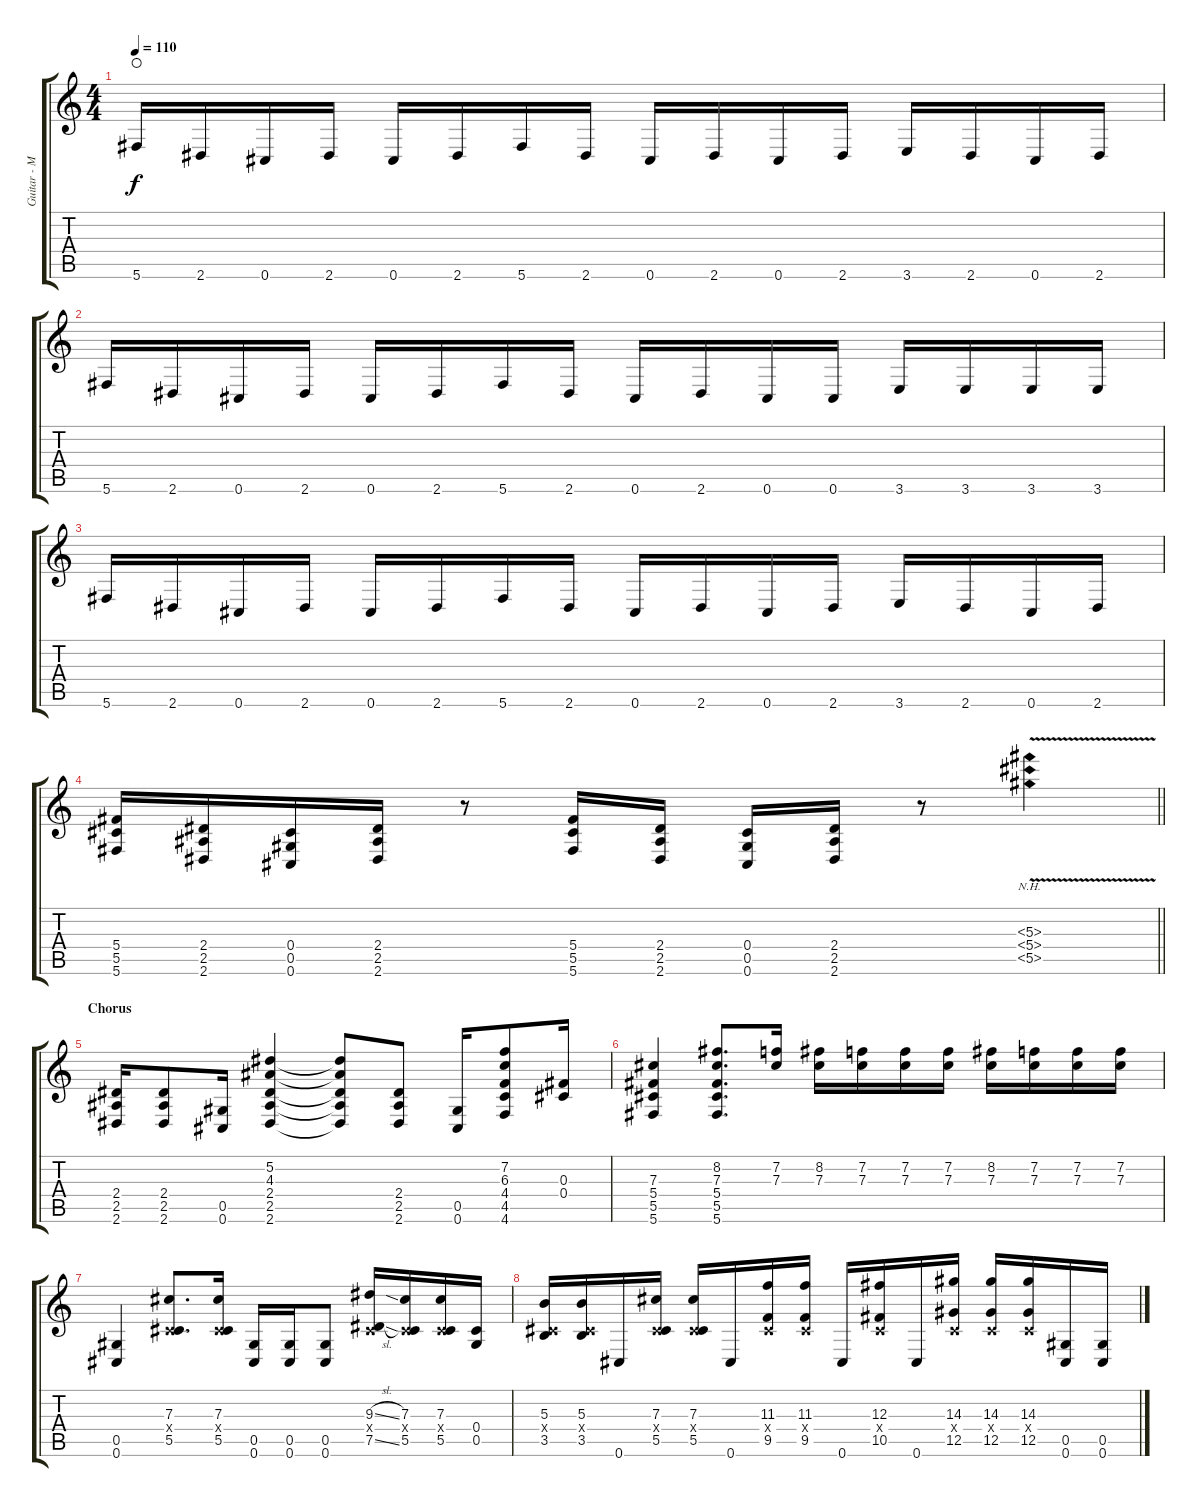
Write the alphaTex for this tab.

\track ("Guitar - Mark" "Guitar - M") {instrument distortionguitar}
\staff {score tabs}
\tuning (Eb4 Bb3 Gb3 Db3 Ab2 Db2) {hide}
\ts (4 4)
\tempo 110
\clef g2
\ks c
5.6.16{dy f waho} 2.6.16 0.6.16 2.6.16 0.6.16 2.6.16 5.6.16 2.6.16 0.6.16 2.6.16 0.6.16 2.6.16 3.6.16 2.6.16 0.6.16 2.6.16 |
5.6.16 2.6.16 0.6.16 2.6.16 0.6.16 2.6.16 5.6.16 2.6.16 0.6.16 2.6.16 0.6.16 0.6.16 3.6.16 3.6.16 3.6.16 3.6.16 |
5.6.16 2.6.16 0.6.16 2.6.16 0.6.16 2.6.16 5.6.16 2.6.16 0.6.16 2.6.16 0.6.16 2.6.16 3.6.16 2.6.16 0.6.16 2.6.16 |
\barLineRight lightlight
(5.4 5.5 5.6).16 (2.4 2.5 2.6).16 (0.4 0.5 0.6).16 (2.4 2.5 2.6).16 r.8 (5.4 5.5 5.6).16 (2.4 2.5 2.6).16 (0.4 0.5 0.6).16 (2.4 2.5 2.6).16 r.8 (5.3{nh v} 5.4{nh v} 5.5{nh v}).4 |
\section ("" "Chorus")
(2.4 2.5 2.6).16 (2.4 2.5 2.6).8 (0.5 0.6).16 (5.2 4.3 2.4 2.5 2.6).4 (5.2{t} 4.3{t} 2.4{t} 2.5{t} 2.6{t}).8 (2.4 2.5 2.6).8 (0.5 0.6).16 (7.2 6.3 4.4 4.5 4.6).8 (0.3 0.4).16 |
(7.3 5.4 5.5 5.6).4 (8.2 7.3 5.4 5.5 5.6).8{d} (7.2 7.3).16 (8.2 7.3).16 (7.2 7.3).16 (7.2 7.3).16 (7.2 7.3).16 (8.2 7.3).16 (7.2 7.3).16 (7.2 7.3).16 (7.2 7.3).16 |
(0.5 0.6).4 (7.3 0.4{x} 5.5).8{d} (7.3 0.4{x} 5.5).16 (0.5 0.6).16 (0.5 0.6).16 (0.5 0.6).8 (9.3{sl} 0.4{x} 7.5{sl}).16 (7.3 0.4{x} 5.5).16 (7.3 0.4{x} 5.5).16 (0.4 0.5).16 |
(5.3 0.4{x} 3.5).16 (5.3 0.4{x} 3.5).16 0.6.16 (7.3 0.4{x} 5.5).16 (7.3 0.4{x} 5.5).16 0.6.16 (11.3 0.4{x} 9.5).16 (11.3 0.4{x} 9.5).16 0.6.16 (12.3 0.4{x} 10.5).16 0.6.16 (14.3 0.4{x} 12.5).16 (14.3 0.4{x} 12.5).16 (14.3 0.4{x} 12.5).16 (0.5 0.6).16 (0.5 0.6).16
